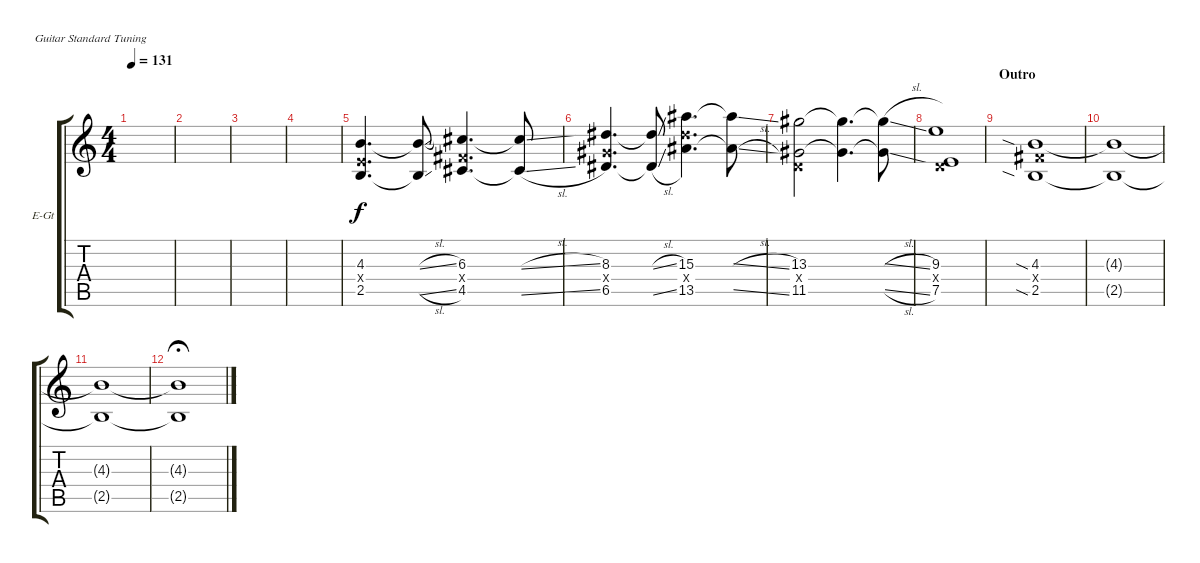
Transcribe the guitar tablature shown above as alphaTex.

\defaultSystemsLayout 4
\bracketExtendMode groupsimilarinstruments
\firstSystemTrackNameOrientation horizontal
\otherSystemsTrackNameOrientation horizontal
\track ("Guitar 7 (Dist)" "E-Gt") {instrument distortionguitar}
\staff {score tabs}
\tuning (E4 B3 G3 D3 A2 E2)
\ts (4 4)
\tempo 131
\clef g2
\scale
0.333333
\ks c
|
\scale
0.333333 |
\scale
0.333333 |
\scale
0.333333 |
\scale
0.333333 (4.3 2.4{x} 2.5).4{d} (2.5{sl t} 4.3{sl t}).8 (4.5 4.4{x} 6.3).4{d} (6.3{sl t} 4.5{sl t}).8 |
\scale
0.333333 (8.3 6.4{x} 6.5).4{d} (8.3{sl t} 6.5{sl t}).8 (15.3 13.4{x} 13.5).4{d} (15.3{sl t} 13.5{sl t}).8 |
\scale
0.333333 (11.5 13.3 0.4{x}).2 (13.3{t} 11.5{t}).4{d} (11.5{sl t} 13.3{sl t}).8 |
\scale
0.333333 (7.5 0.4{x} 9.3).1 |
\section ("" "Outro")
\scale
0.333333 (2.5{sia} 4.4{x} 4.3{sia}).1 |
\scale
0.333333 (4.3{t} 2.5{t}).1 |
\scale
0.333333 (2.5{t} 4.3{t}).1 |
(4.3{t} 2.5{t}).1{fermata (medium 0.51)}
